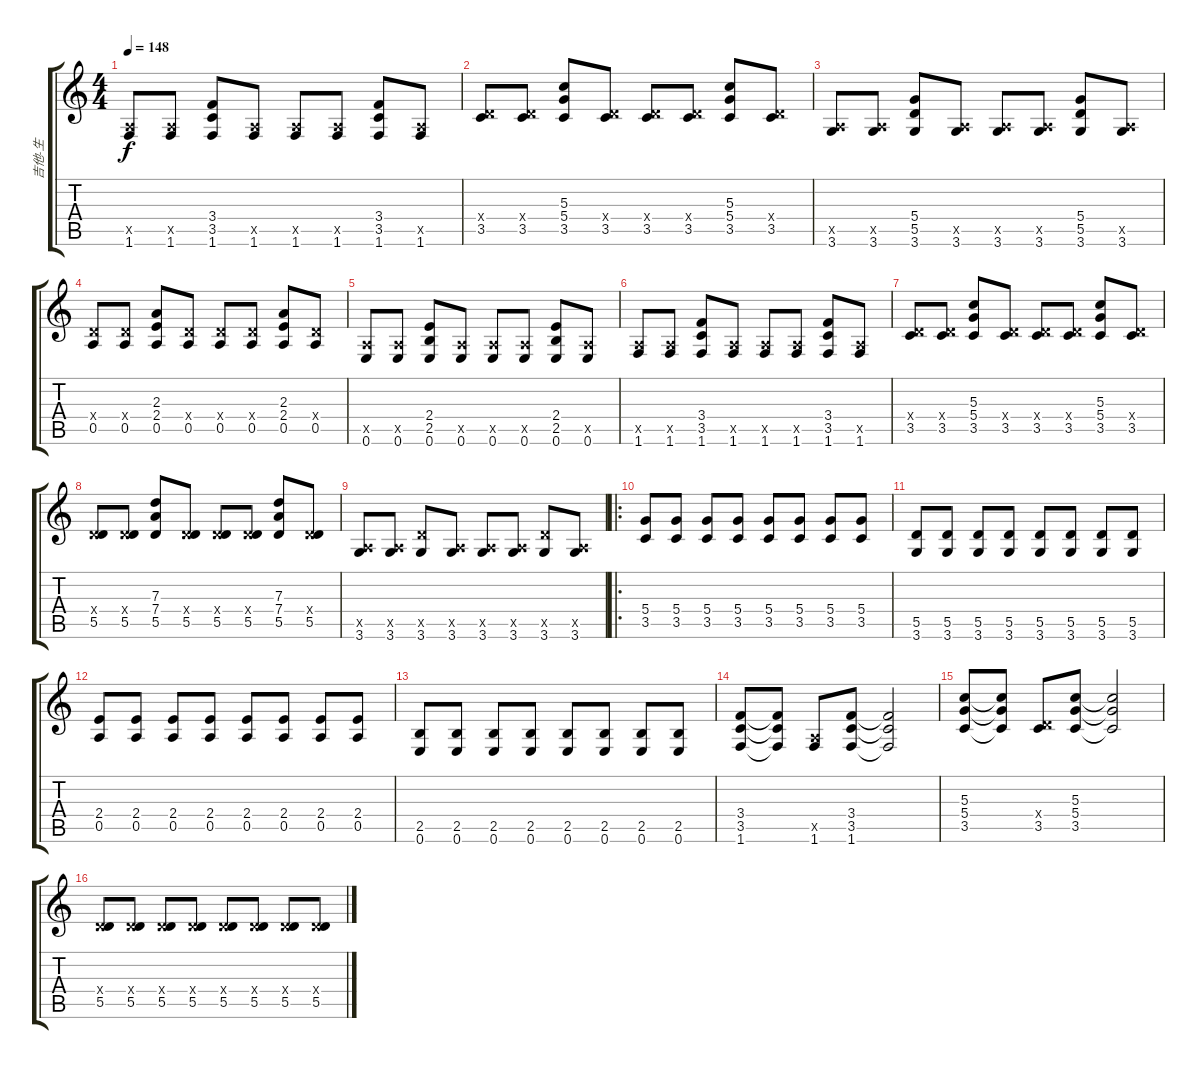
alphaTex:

\track ("吉他-生" "吉他-生") {instrument distortionguitar}
\staff {score tabs}
\tuning (E4 B3 G3 D3 A2 E2) {hide}
\ts (4 4)
\tempo 148
\clef g2
\ks c
(0.5{x} 1.6).8{dy f} (0.5{x} 1.6).8 (3.4 3.5 1.6).8 (0.5{x} 1.6).8 (0.5{x} 1.6).8 (0.5{x} 1.6).8 (3.4 3.5 1.6).8 (0.5{x} 1.6).8 |
(0.4{x} 3.5).8 (0.4{x} 3.5).8 (5.3 5.4 3.5).8 (0.4{x} 3.5).8 (0.4{x} 3.5).8 (0.4{x} 3.5).8 (5.3 5.4 3.5).8 (0.4{x} 3.5).8 |
(0.5{x} 3.6).8 (0.5{x} 3.6).8 (5.4 5.5 3.6).8 (0.5{x} 3.6).8 (0.5{x} 3.6).8 (0.5{x} 3.6).8 (5.4 5.5 3.6).8 (0.5{x} 3.6).8 |
(0.4{x} 0.5).8 (0.4{x} 0.5).8 (2.3 2.4 0.5).8 (0.4{x} 0.5).8 (0.4{x} 0.5).8 (0.4{x} 0.5).8 (2.3 2.4 0.5).8 (0.4{x} 0.5).8 |
(0.5{x} 0.6).8 (0.5{x} 0.6).8 (2.4 2.5 0.6).8 (0.5{x} 0.6).8 (0.5{x} 0.6).8 (0.5{x} 0.6).8 (2.4 2.5 0.6).8 (0.5{x} 0.6).8 |
(0.5{x} 1.6).8 (0.5{x} 1.6).8 (3.4 3.5 1.6).8 (0.5{x} 1.6).8 (0.5{x} 1.6).8 (0.5{x} 1.6).8 (3.4 3.5 1.6).8 (0.5{x} 1.6).8 |
(0.4{x} 3.5).8 (0.4{x} 3.5).8 (5.3 5.4 3.5).8 (0.4{x} 3.5).8 (0.4{x} 3.5).8 (0.4{x} 3.5).8 (5.3 5.4 3.5).8 (0.4{x} 3.5).8 |
(0.4{x} 5.5).8 (0.4{x} 5.5).8 (7.3 7.4 5.5).8 (0.4{x} 5.5).8 (0.4{x} 5.5).8 (0.4{x} 5.5).8 (7.3 7.4 5.5).8 (0.4{x} 5.5).8 |
(0.5{x} 3.6).8 (0.5{x} 3.6).8 (5.5{x} 3.6).8 (0.5{x} 3.6).8 (0.5{x} 3.6).8 (0.5{x} 3.6).8 (5.5{x} 3.6).8 (0.5{x} 3.6).8 |
\ro
(5.4 3.5).8 (5.4 3.5).8 (5.4 3.5).8 (5.4 3.5).8 (5.4 3.5).8 (5.4 3.5).8 (5.4 3.5).8 (5.4 3.5).8 |
(5.5 3.6).8 (5.5 3.6).8 (5.5 3.6).8 (5.5 3.6).8 (5.5 3.6).8 (5.5 3.6).8 (5.5 3.6).8 (5.5 3.6).8 |
(2.4 0.5).8 (2.4 0.5).8 (2.4 0.5).8 (2.4 0.5).8 (2.4 0.5).8 (2.4 0.5).8 (2.4 0.5).8 (2.4 0.5).8 |
(2.5 0.6).8 (2.5 0.6).8 (2.5 0.6).8 (2.5 0.6).8 (2.5 0.6).8 (2.5 0.6).8 (2.5 0.6).8 (2.5 0.6).8 |
(3.4 3.5 1.6).8 (3.4{t} 3.5{t} 1.6{t}).8 (0.5{x} 1.6).8 (3.4 3.5 1.6).8 (3.4{t} 3.5{t} 1.6{t}).2 |
(5.3 5.4 3.5).8 (5.3{t} 5.4{t} 3.5{t}).8 (0.4{x} 3.5).8 (5.3 5.4 3.5).8 (5.3{t} 5.4{t} 3.5{t}).2 |
(0.4{x} 5.5).8 (0.4{x} 5.5).8 (0.4{x} 5.5).8 (0.4{x} 5.5).8 (0.4{x} 5.5).8 (0.4{x} 5.5).8 (0.4{x} 5.5).8 (0.4{x} 5.5).8
